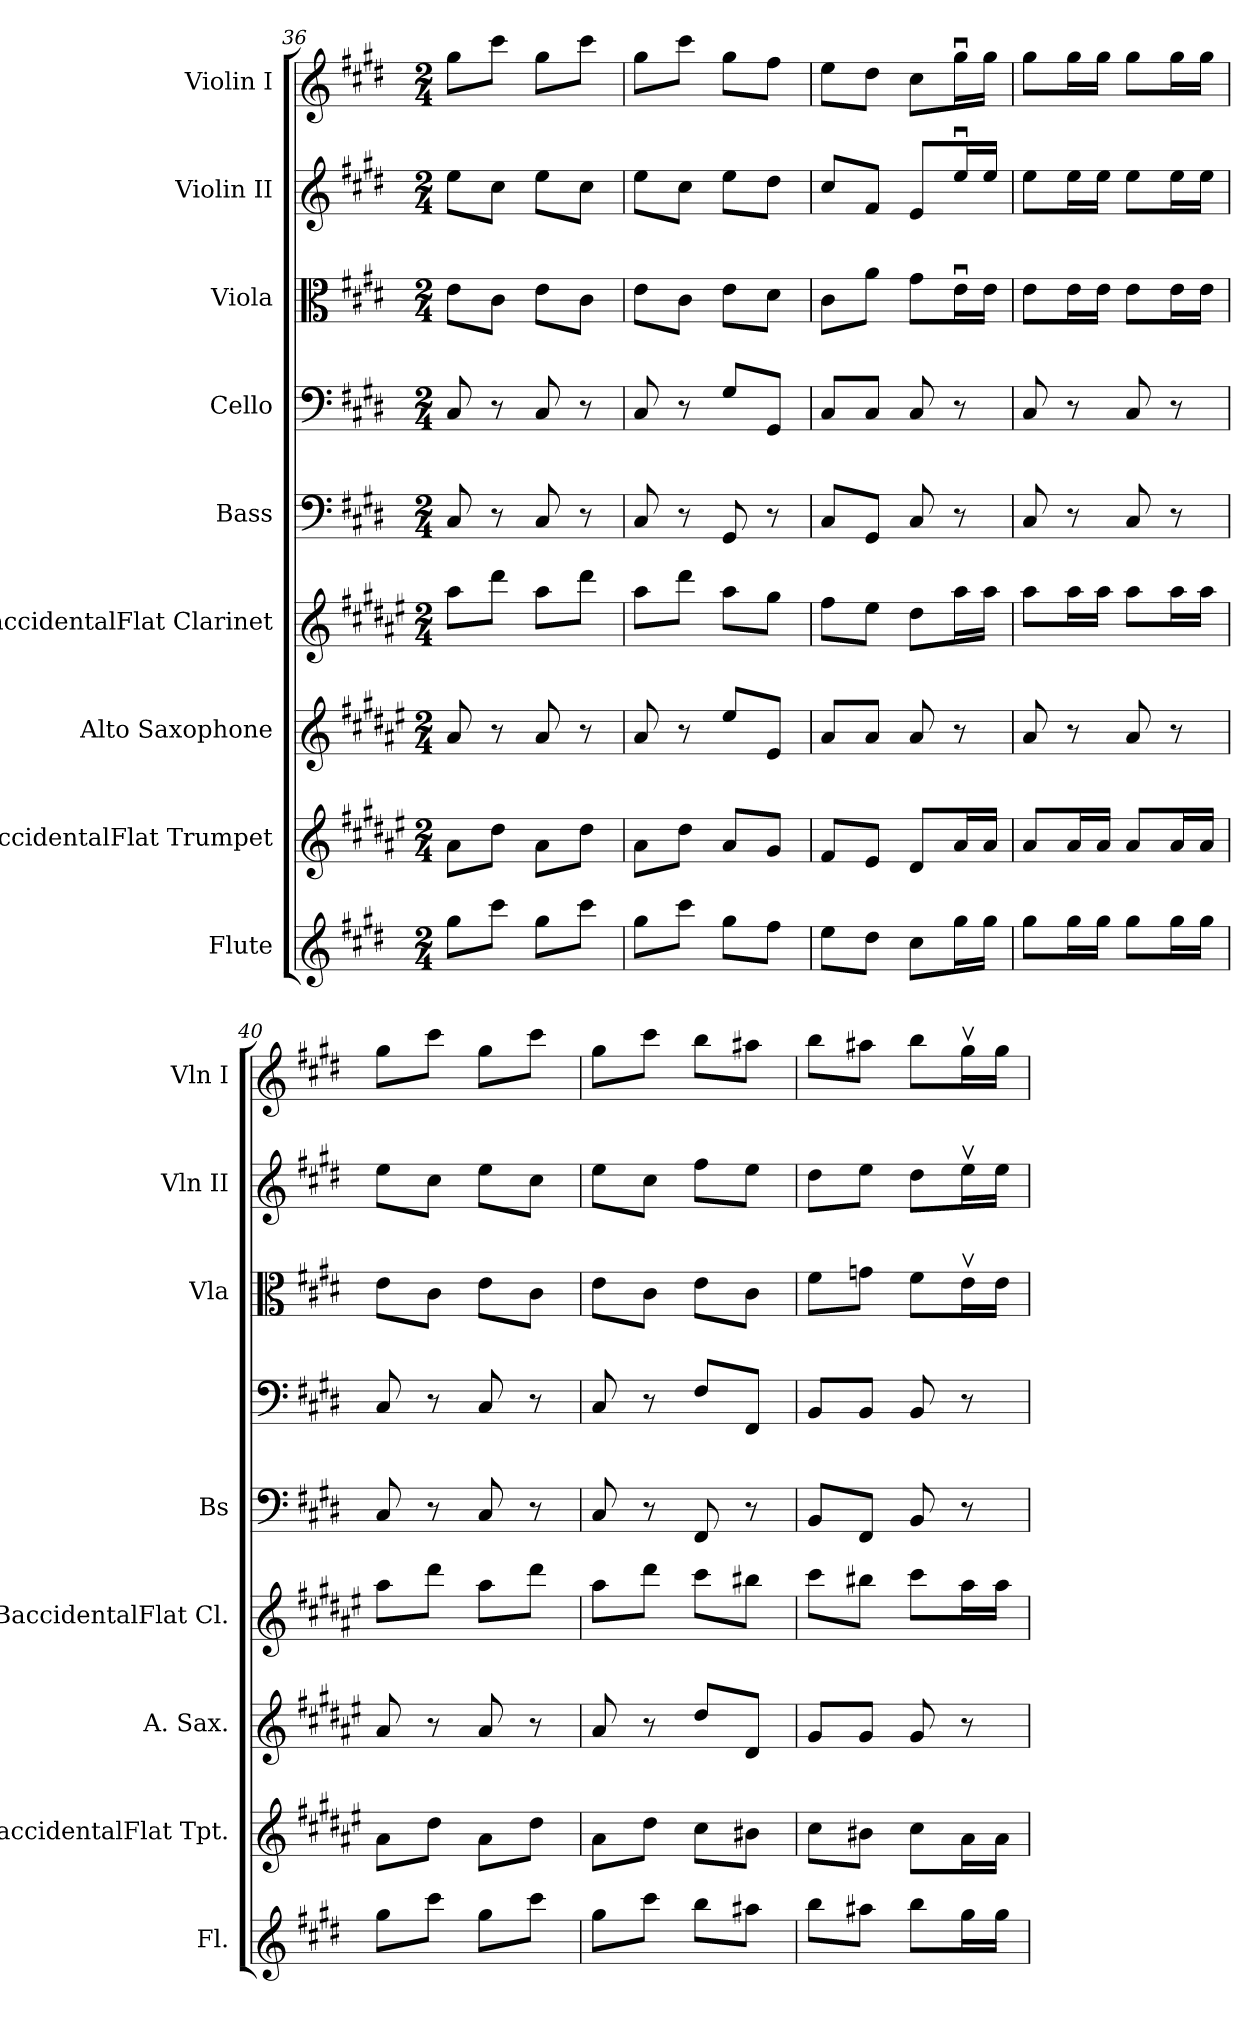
**kern	**kern	**kern	**kern	**kern	**kern	**kern	**kern	**kern
*part9	*part8	*part7	*part6	*part5	*part4	*part3	*part2	*part1
*staff9	*staff8	*staff7	*staff6	*staff5	*staff4	*staff3	*staff2	*staff1
*I"Flute	*I"BaccidentalFlat Trumpet	*I"Alto Saxophone	*I"BaccidentalFlat Clarinet	*I"Bass	*I"Cello	*I"Viola	*I"Violin II	*I"Violin I
*I'Fl.	*I'BaccidentalFlat Tpt.	*I'A. Sax.	*I'BaccidentalFlat Cl.	*I'Bs	*	*I'Vla	*I'Vln II	*I'Vln I
*clefG2	*clefG2	*clefG2	*clefG2	*clefF4	*clefF4	*clefC3	*clefG2	*clefG2
*	*ITrd1c2	*ITrd5c9	*ITrd1c2	*	*	*	*	*
*k[f#c#g#d#]	*k[f#c#g#d#]	*k[f#c#g#]	*k[f#c#g#d#]	*k[f#c#g#d#]	*k[f#c#g#d#]	*k[f#c#g#d#]	*k[f#c#g#d#]	*k[f#c#g#d#]
*M2/4	*M2/4	*M2/4	*M2/4	*M2/4	*M2/4	*M2/4	*M2/4	*M2/4
=36	=36	=36	=36	=36	=36	=36	=36	=36
8gg#\L	8g#\L	8c#/	8gg#\L	8C#/	8C#/	8e\L	8ee\L	8gg#\L
8ccc#\J	8cc#\J	8r	8ccc#\J	8r	8r	8c#\J	8cc#\J	8ccc#\J
8gg#\L	8g#\L	8c#/	8gg#\L	8C#/	8C#/	8e\L	8ee\L	8gg#\L
8ccc#\J	8cc#\J	8r	8ccc#\J	8r	8r	8c#\J	8cc#\J	8ccc#\J
=37	=37	=37	=37	=37	=37	=37	=37	=37
8gg#\L	8g#\L	8c#/	8gg#\L	8C#/	8C#/	8e\L	8ee\L	8gg#\L
8ccc#\J	8cc#\J	8r	8ccc#\J	8r	8r	8c#\J	8cc#\J	8ccc#\J
8gg#\L	8g#/L	8g#/L	8gg#\L	8GG#/	8G#/L	8e\L	8ee\L	8gg#\L
8ff#\J	8f#/J	8G#/J	8ff#\J	8r	8GG#/J	8d#\J	8dd#\J	8ff#\J
=38	=38	=38	=38	=38	=38	=38	=38	=38
8ee\L	8e/L	8c#/L	8ee\L	8C#/L	8C#/L	8c#\L	8cc#/L	8ee\L
8dd#\J	8d#/J	8c#/J	8dd#\J	8GG#/J	8C#/J	8a\J	8f#/J	8dd#\J
8cc#\L	8c#/L	8c#/	8cc#\L	8C#/	8C#/	8g#\L	8e/L	8cc#\L
16gg#\L	16g#/L	8r	16gg#\L	8r	8r	16eu\L	16eeu/L	16gg#u\L
16gg#\JJ	16g#/JJ	.	16gg#\JJ	.	.	16e\JJ	16ee/JJ	16gg#\JJ
=39	=39	=39	=39	=39	=39	=39	=39	=39
8gg#\L	8g#/L	8c#/	8gg#\L	8C#/	8C#/	8e\L	8ee\L	8gg#\L
16gg#\L	16g#/L	8r	16gg#\L	8r	8r	16e\L	16ee\L	16gg#\L
16gg#\JJ	16g#/JJ	.	16gg#\JJ	.	.	16e\JJ	16ee\JJ	16gg#\JJ
8gg#\L	8g#/L	8c#/	8gg#\L	8C#/	8C#/	8e\L	8ee\L	8gg#\L
16gg#\L	16g#/L	8r	16gg#\L	8r	8r	16e\L	16ee\L	16gg#\L
16gg#\JJ	16g#/JJ	.	16gg#\JJ	.	.	16e\JJ	16ee\JJ	16gg#\JJ
=40	=40	=40	=40	=40	=40	=40	=40	=40
8gg#\L	8g#\L	8c#/	8gg#\L	8C#/	8C#/	8e\L	8ee\L	8gg#\L
8ccc#\J	8cc#\J	8r	8ccc#\J	8r	8r	8c#\J	8cc#\J	8ccc#\J
8gg#\L	8g#\L	8c#/	8gg#\L	8C#/	8C#/	8e\L	8ee\L	8gg#\L
8ccc#\J	8cc#\J	8r	8ccc#\J	8r	8r	8c#\J	8cc#\J	8ccc#\J
=41	=41	=41	=41	=41	=41	=41	=41	=41
8gg#\L	8g#\L	8c#/	8gg#\L	8C#/	8C#/	8e\L	8ee\L	8gg#\L
8ccc#\J	8cc#\J	8r	8ccc#\J	8r	8r	8c#\J	8cc#\J	8ccc#\J
8bb\L	8b\L	8f#/L	8bb\L	8FF#/	8F#/L	8e\L	8ff#\L	8bb\L
8aa#X\J	8a#X\J	8F#/J	8aa#X\J	8r	8FF#/J	8c#\J	8ee\J	8aa#X\J
!!LO:PB:g=z
=42	=42	=42	=42	=42	=42	=42	=42	=42
8bb\L	8b\L	8B/L	8bb\L	8BB/L	8BB/L	8f#\L	8dd#\L	8bb\L
8aa#X\J	8a#X\J	8B/J	8aa#X\J	8FF#/J	8BB/J	8gn\J	8ee\J	8aa#X\J
8bb\L	8b\L	8B/	8bb\L	8BB/	8BB/	8f#\L	8dd#\L	8bb\L
16gg#\L	16g#\L	8r	16gg#\L	8r	8r	16evv\L	16eev\L	16gg#v\L
16gg#\JJ	16g#\JJ	.	16gg#\JJ	.	.	16e\JJ	16ee\JJ	16gg#\JJ
=	=	=	=	=	=	=	=	=
*-	*-	*-	*-	*-	*-	*-	*-	*-
